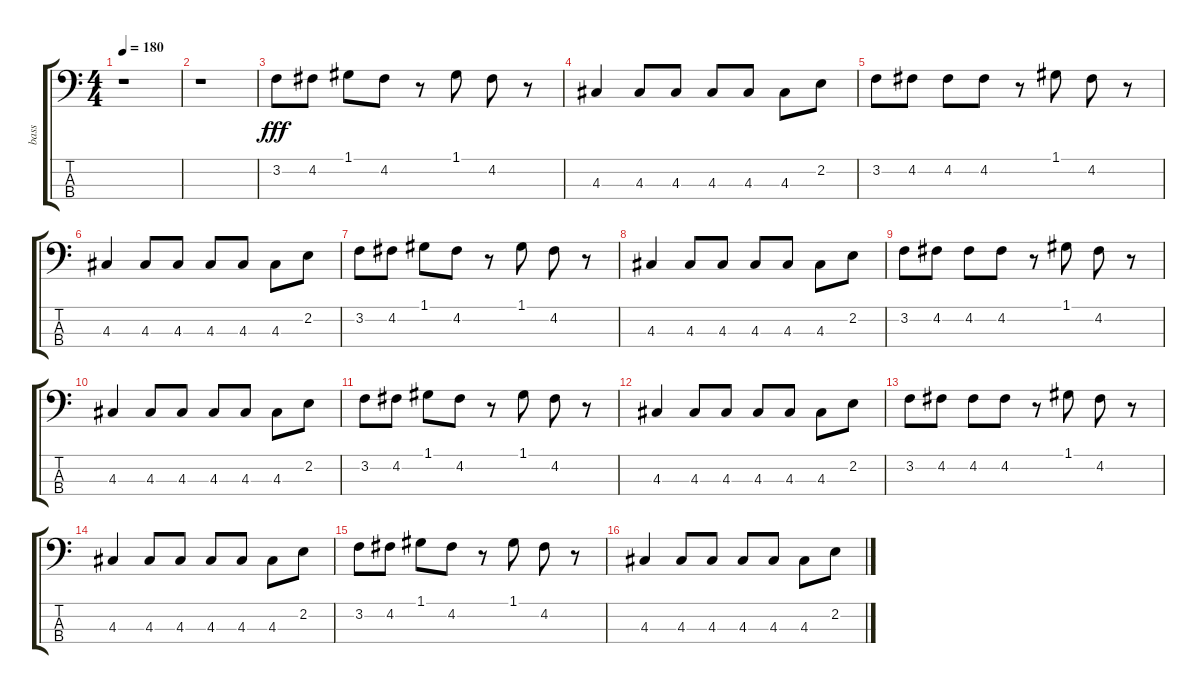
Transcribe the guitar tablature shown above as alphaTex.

\track ("bass" "bass") {instrument electricbasspick}
\staff {score tabs}
\tuning (G2 D2 A1 E1) {hide}
\ts (4 4)
\tempo 180
\clef f4
\ks c
r.1{dy fff} |
r.1 |
3.2.8 4.2.8 1.1.8 4.2.8 r.8 1.1.8 4.2.8 r.8 |
4.3.4 4.3.8 4.3.8 4.3.8 4.3.8 4.3.8 2.2.8 |
3.2.8 4.2.8 4.2.8 4.2.8 r.8 1.1.8 4.2.8 r.8 |
4.3.4 4.3.8 4.3.8 4.3.8 4.3.8 4.3.8 2.2.8 |
3.2.8 4.2.8 1.1.8 4.2.8 r.8 1.1.8 4.2.8 r.8 |
4.3.4 4.3.8 4.3.8 4.3.8 4.3.8 4.3.8 2.2.8 |
3.2.8 4.2.8 4.2.8 4.2.8 r.8 1.1.8 4.2.8 r.8 |
4.3.4 4.3.8 4.3.8 4.3.8 4.3.8 4.3.8 2.2.8 |
3.2.8 4.2.8 1.1.8 4.2.8 r.8 1.1.8 4.2.8 r.8 |
4.3.4 4.3.8 4.3.8 4.3.8 4.3.8 4.3.8 2.2.8 |
3.2.8 4.2.8 4.2.8 4.2.8 r.8 1.1.8 4.2.8 r.8 |
4.3.4 4.3.8 4.3.8 4.3.8 4.3.8 4.3.8 2.2.8 |
3.2.8 4.2.8 1.1.8 4.2.8 r.8 1.1.8 4.2.8 r.8 |
4.3.4 4.3.8 4.3.8 4.3.8 4.3.8 4.3.8 2.2.8
